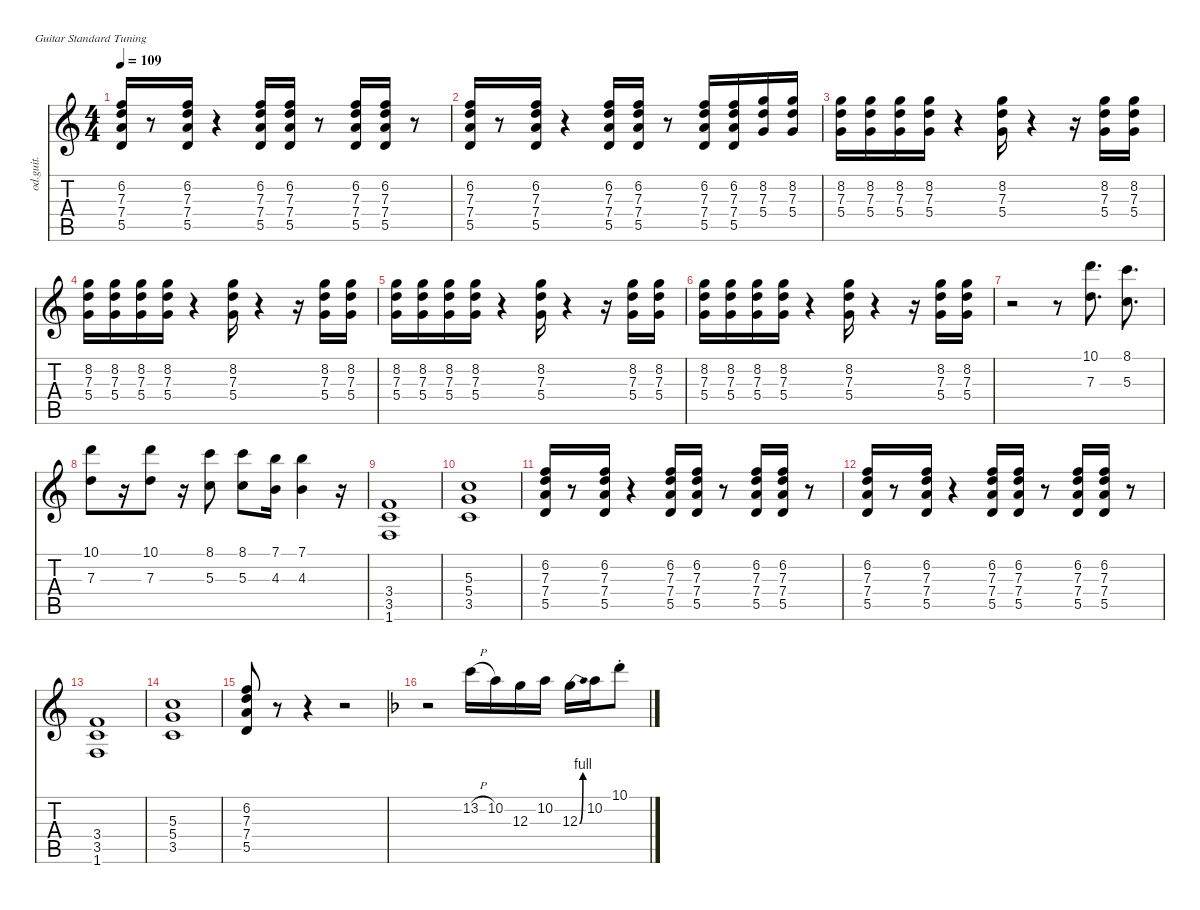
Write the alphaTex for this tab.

\defaultSystemsLayout 4
\hideDynamics
\bracketExtendMode nobrackets
\otherSystemsTrackNameOrientation horizontal
\track ("Guit IV" "od.guit.") {instrument overdrivenguitar}
\staff {score tabs}
\tuning (E4 B3 G3 D3 A2 E2)
\ts (4 4)
\tempo 109
\clef g2
\ks c
(6.2 7.3 7.4 5.5).16{dy f beam Up} r.8{beam Up} (6.2 7.3 7.4 5.5).16{beam Up} r.4{beam Up} (6.2 7.3 7.4 5.5).16{beam Up} (6.2 7.3 7.4 5.5).16{beam Up} r.8{beam Up} (6.2 7.3 7.4 5.5).16{beam Up} (6.2 7.3 7.4 5.5).16{beam Up} r.8{beam Up} |
(6.2 7.3 7.4 5.5).16{beam Up} r.8{beam Up} (6.2 7.3 7.4 5.5).16{beam Up} r.4{beam Up} (6.2 7.3 7.4 5.5).16{beam Up} (6.2 7.3 7.4 5.5).16{beam Up} r.8{beam Up} (6.2 7.3 7.4 5.5).16{beam Up} (6.2 7.3 7.4 5.5).16{beam Up} (8.2 7.3 5.4).16{beam Up} (8.2 7.3 5.4).16{beam Up} |
(8.2 7.3 5.4).16{beam Down} (8.2 7.3 5.4).16{beam Down} (8.2 7.3 5.4).16{beam Down} (8.2 7.3 5.4).16{beam Down} r.4{beam Down} (8.2 7.3 5.4).16{beam Down} r.4{beam Down} r.16{beam Down} (8.2 7.3 5.4).16{beam Down} (8.2 7.3 5.4).16{beam Down} |
(8.2 7.3 5.4).16{beam Down} (8.2 7.3 5.4).16{beam Down} (8.2 7.3 5.4).16{beam Down} (8.2 7.3 5.4).16{beam Down} r.4{beam Down} (8.2 7.3 5.4).16{beam Down} r.4{beam Down} r.16{beam Down} (8.2 7.3 5.4).16{beam Down} (8.2 7.3 5.4).16{beam Down} |
(8.2 7.3 5.4).16{beam Down} (8.2 7.3 5.4).16{beam Down} (8.2 7.3 5.4).16{beam Down} (8.2 7.3 5.4).16{beam Down} r.4{beam Down} (8.2 7.3 5.4).16{beam Down} r.4{beam Down} r.16{beam Down} (8.2 7.3 5.4).16{beam Down} (8.2 7.3 5.4).16{beam Down} |
(8.2 7.3 5.4).16{beam Down} (8.2 7.3 5.4).16{beam Down} (8.2 7.3 5.4).16{beam Down} (8.2 7.3 5.4).16{beam Down} r.4{beam Down} (8.2 7.3 5.4).16{beam Down} r.4{beam Down} r.16{beam Down} (8.2 7.3 5.4).16{beam Down} (8.2 7.3 5.4).16{beam Down} |
r.2{beam Down} r.8{beam Down} (10.1 7.3).8{d beam Down} (8.1 5.3).8{d beam Down} |
(10.1 7.3).8{beam Down} r.16{beam Down} (10.1 7.3).8{beam Down} r.16{beam Down} (8.1 5.3).8{beam Down} (8.1 5.3).8{beam Down} (7.1 4.3).16{beam Down} (7.1 4.3).4{beam Down} r.16{beam Down} |
(3.4 3.5 1.6).1{beam Up} |
(5.3 5.4 3.5).1{beam Up} |
(6.2 7.3 7.4 5.5).16{beam Up} r.8{beam Up} (6.2 7.3 7.4 5.5).16{beam Up} r.4{beam Up} (6.2 7.3 7.4 5.5).16{beam Up} (6.2 7.3 7.4 5.5).16{beam Up} r.8{beam Up} (6.2 7.3 7.4 5.5).16{beam Up} (6.2 7.3 7.4 5.5).16{beam Up} r.8{beam Up} |
(6.2 7.3 7.4 5.5).16{beam Up} r.8{beam Up} (6.2 7.3 7.4 5.5).16{beam Up} r.4{beam Up} (6.2 7.3 7.4 5.5).16{beam Up} (6.2 7.3 7.4 5.5).16{beam Up} r.8{beam Up} (6.2 7.3 7.4 5.5).16{beam Up} (6.2 7.3 7.4 5.5).16{beam Up} r.8{beam Up} |
(3.4 3.5 1.6).1{beam Up} |
(5.3 5.4 3.5).1{beam Up} |
(6.2 7.3 7.4 5.5).8{beam Up} r.8{beam Up} r.4{beam Up} r.2{beam Up} |
\ks dminor
r.2{beam Down} 13.2{h acc forcenatural}.16{beam Down} 10.2{acc forcenatural}.16{beam Down} 12.3{acc forcenatural}.16{beam Down} 10.2{acc forcenatural}.16{beam Down} 12.3{be (bend 0 0 30 4) acc forcenatural}.16{beam Down} 10.2{acc forcenatural}.16{beam Down} 10.1{st acc forcenatural}.8{beam Down}
